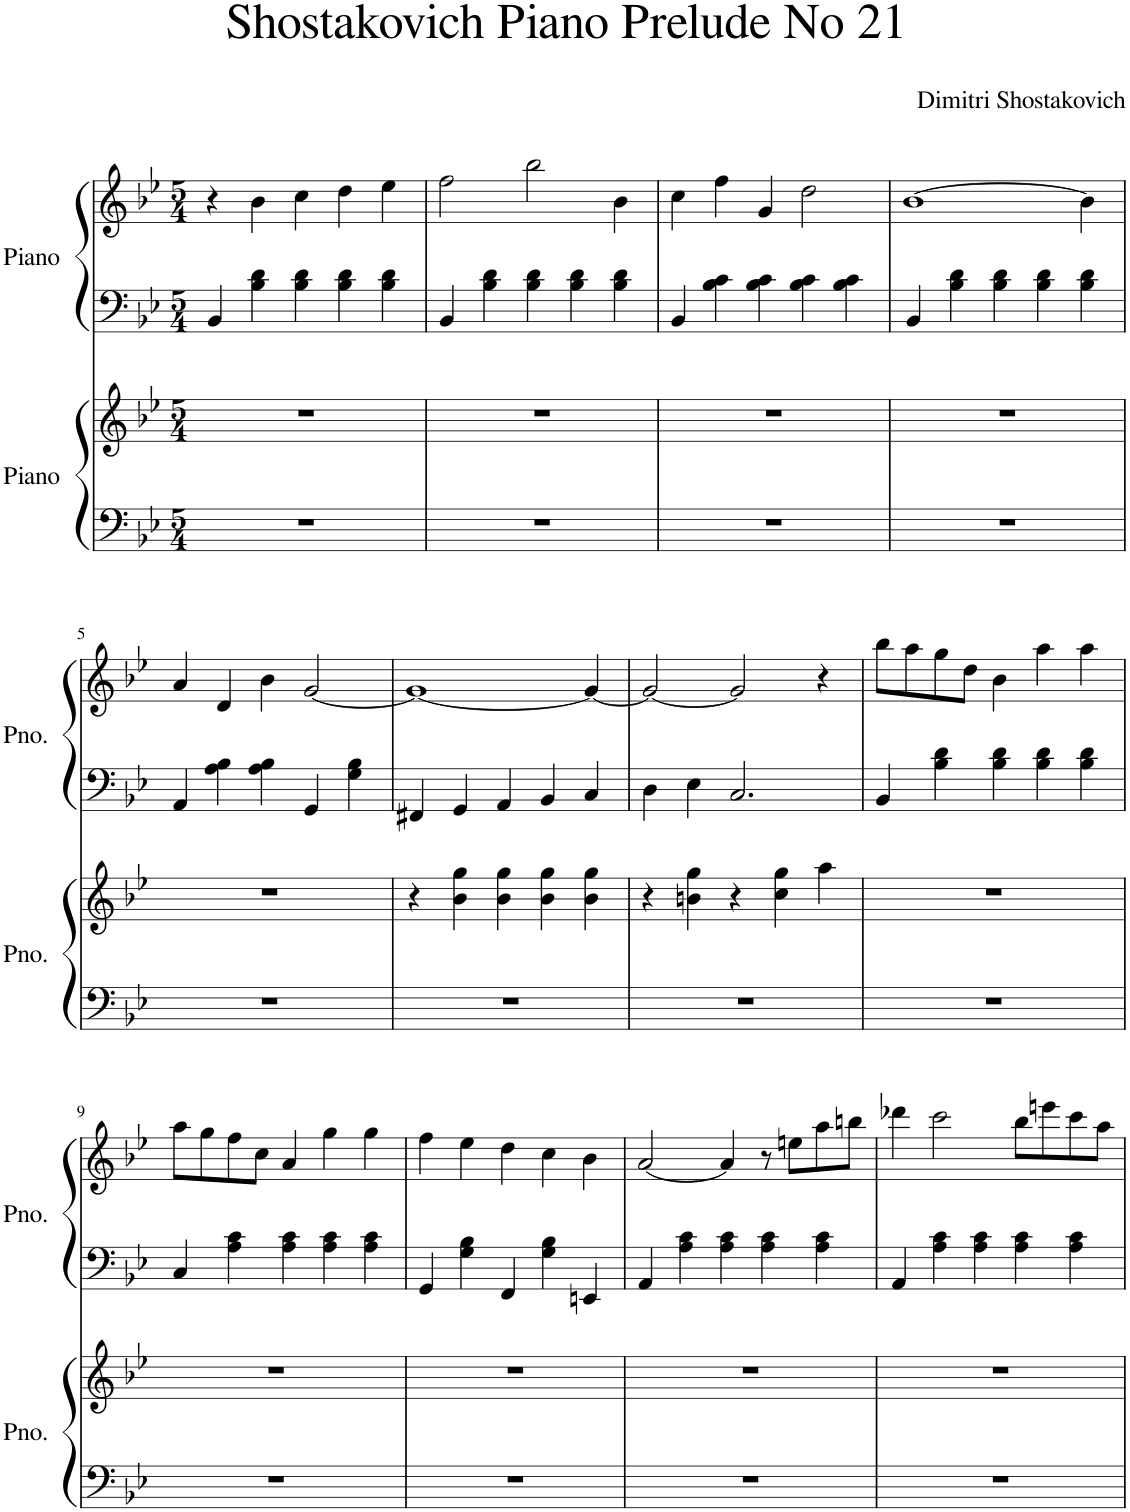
**kern	**kern	**kern	**kern
*part2	*part2	*part1	*part1
*staff4	*staff3	*staff2	*staff1
*I"Piano	*	*I"Piano	*
*I'Pno.	*	*I'Pno.	*
*clefF4	*clefG2	*clefF4	*clefG2
*k[b-e-]	*k[b-e-]	*k[b-e-]	*k[b-e-]
*M5/4	*M5/4	*M5/4	*M5/4
=1	=1	=1	=1
4%5r	4%5r	4BB-/	4r
.	.	4B-\ 4d\	4b-\
.	.	4B-\ 4d\	4cc\
.	.	4B-\ 4d\	4dd\
.	.	4B-\ 4d\	4ee-\
=2	=2	=2	=2
4%5r	4%5r	4BB-/	2ff\
.	.	4B-\ 4d\	.
.	.	4B-\ 4d\	2bb-\
.	.	4B-\ 4d\	.
.	.	4B-\ 4d\	4b-\
=3	=3	=3	=3
4%5r	4%5r	4BB-/	4cc\
.	.	4B-\ 4c\	4ff\
.	.	4B-\ 4c\	4g/
.	.	4B-\ 4c\	2dd\
.	.	4B-\ 4c\	.
=4	=4	=4	=4
4%5r	4%5r	4BB-/	[1b-
.	.	4B-\ 4d\	.
.	.	4B-\ 4d\	.
.	.	4B-\ 4d\	.
.	.	4B-\ 4d\	4b-\]
!!LO:LB:g=z
=5	=5	=5	=5
4%5r	4%5r	4AA/	4a/
.	.	4A\ 4B-\	4d/
.	.	4A\ 4B-\	4b-\
.	.	4GG/	[2g/
.	.	4G\ 4B-\	.
=6	=6	=6	=6
4%5r	4r	4FF#X/	1g_
.	4b-\ 4gg\	4GG/	.
.	4b-\ 4gg\	4AA/	.
.	4b-\ 4gg\	4BB-/	.
.	4b-\ 4gg\	4C/	4g/_
=7	=7	=7	=7
4%5r	4r	4D\	2g/_
.	4bn\ 4gg\	4E-\	.
.	4r	2.C/	2g/]
.	4cc\ 4gg\	.	.
.	4aa\	.	4r
=8	=8	=8	=8
4%5r	4%5r	4BB-/	8bb-\L
.	.	.	8aa\
.	.	4B-\ 4d\	8gg\
.	.	.	8dd\J
.	.	4B-\ 4d\	4b-\
.	.	4B-\ 4d\	4aa\
.	.	4B-\ 4d\	4aa\
!!LO:LB:g=z
=9	=9	=9	=9
4%5r	4%5r	4C/	8aa\L
.	.	.	8gg\
.	.	4A\ 4c\	8ff\
.	.	.	8cc\J
.	.	4A\ 4c\	4a/
.	.	4A\ 4c\	4gg\
.	.	4A\ 4c\	4gg\
=10	=10	=10	=10
4%5r	4%5r	4GG/	4ff\
.	.	4G\ 4B-\	4ee-\
.	.	4FF/	4dd\
.	.	4G\ 4B-\	4cc\
.	.	4EEn/	4b-\
=11	=11	=11	=11
4%5r	4%5r	4AA/	[2a/
.	.	4A\ 4c\	.
.	.	4A\ 4c\	4a/]
.	.	4A\ 4c\	8r
.	.	.	8een\L
.	.	4A\ 4c\	8aa\
.	.	.	8bbn\J
=12	=12	=12	=12
4%5r	4%5r	4AA/	4ddd-X\
.	.	4A\ 4c\	2ccc\
.	.	4A\ 4c\	.
.	.	4A\ 4c\	8bb-\L
.	.	.	8eeen\
.	.	4A\ 4c\	8ccc\
.	.	.	8aa\J
=	=	=	=
*-	*-	*-	*-
